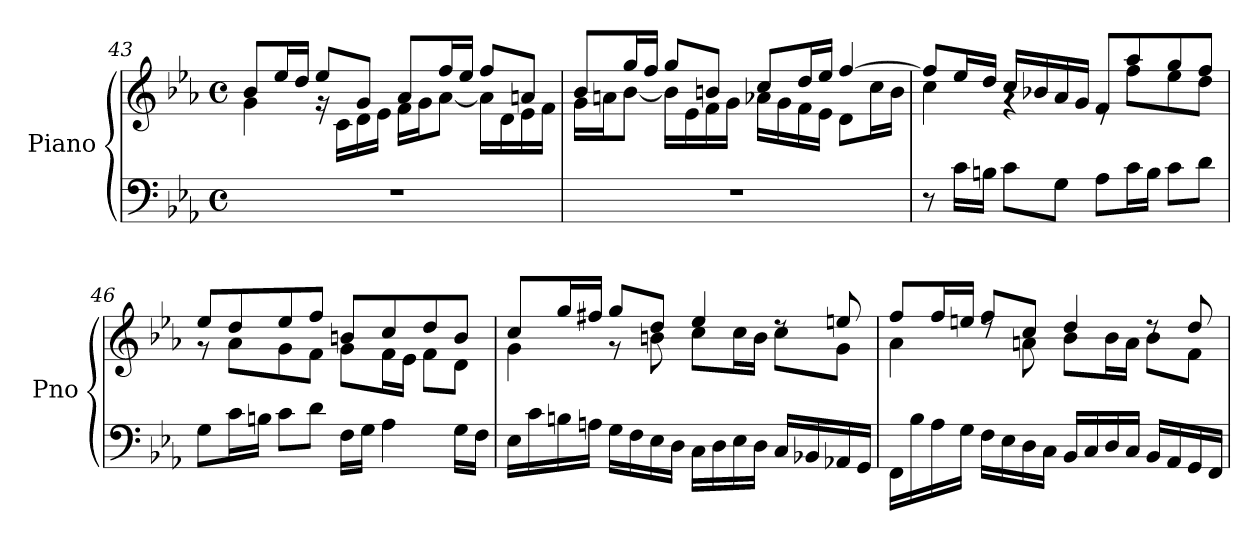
**kern	**kern
*part1	*part1
*staff2	*staff1
*I"Piano	*
*I'Pno	*
*clefF4	*clefG2
*k[b-e-a-]	*k[b-e-a-]
*M4/4	*M4/4
*met(c)	*met(c)
=43	=43
*	*^
1r	8b-/L	4g\
.	16ee-/L	.
.	16dd/JJ	.
.	8ee-/L	16rg
.	.	16c\LL
.	8g/J	16d\
.	.	16e-\JJ
.	8a-/L	16f\LL
.	.	16g\J
.	16ff/L	[8a-\J
.	16ee-/JJ	.
.	8ff/L	16a-\LL]
.	.	16d\
.	8an/J	16e-\
.	.	16f\JJ
=44	=44	=44
1r	8b-/L	16g\LL
.	.	16an\J
.	16gg/L	[8b-\J
.	16ff/JJ	.
.	8gg/L	16b-\LL]
.	.	16e-\
.	8bn/J	16f\
.	.	16g\JJ
.	8cc/L	16a-X\LL
.	.	16g\
.	16dd/L	16f\
.	16ee-/JJ	16e-\JJ
.	[4ff/	8d\L
.	.	16cc\L
.	.	16b\JJ
!!LO:LB:g=z	!!
=45	=45	=45
8r	8ff/L]	4cc\
16c\LL	16ee-/L	.
16Bn\JJ	16dd/JJ	.
8c\L	16cc/LL	4rg
.	16b-X/	.
8G\J	16a-/	.
.	16g/JJ	.
8A-\L	8f/L	8re
16c\L	8aa-/	8ff\L
16B\JJ	.	.
8c\L	8gg/	8ee-\
8d\J	8ff/J	8dd\J
=46	=46	=46
8G\L	8ee-/L	8r
16c\L	8dd/	8a-\L
16Bn\JJ	.	.
8c\L	8ee-/	8g\
8d\J	8ff/J	8f\J
16F\LL	8bn/L	8g\L
16G\JJ	.	.
4A-\	8cc/	16f\L
.	.	16e-\JJ
.	8dd/	8f\L
16G\LL	8b/J	8d\J
16F\JJ	.	.
=47	=47	=47
16E-\LL	8cc/L	4g\
16c\	.	.
16Bn\	16gg/L	.
16An\JJ	16ff#X/JJ	.
16G\LL	8gg/L	8r
16F\	.	.
16E-\	8dd/J	8bn\
16D\JJ	.	.
16C\LL	4ee-/	8cc\L
16D\	.	.
16E-\	.	16cc\L
16D\JJ	.	16b\JJ
16C/LL	8rdd	8cc\L
16BB-X/	.	.
16AA-X/	8een/	8g\J
16GG/JJ	.	.
!!LO:LB:g=z	!!
=48	=48	=48
16FF\LL	8ff/L	4a-\
16B-\	.	.
16A-\	16ff/L	.
16G\JJ	16een/JJ	.
16F\LL	8ff/L	8rdd
16E-\	.	.
16D\	8cc/J	8an\
16C\JJ	.	.
16BB-/LL	4dd/	8b-\L
16C/	.	.
16D/	.	16b-\L
16C/JJ	.	16a\JJ
16BB-/LL	8rdd	8b-\L
16AA-/	.	.
16GG/	8dd/	8f\J
16FF/JJ	.	.
*	*v	*v
=	=
*-	*-
